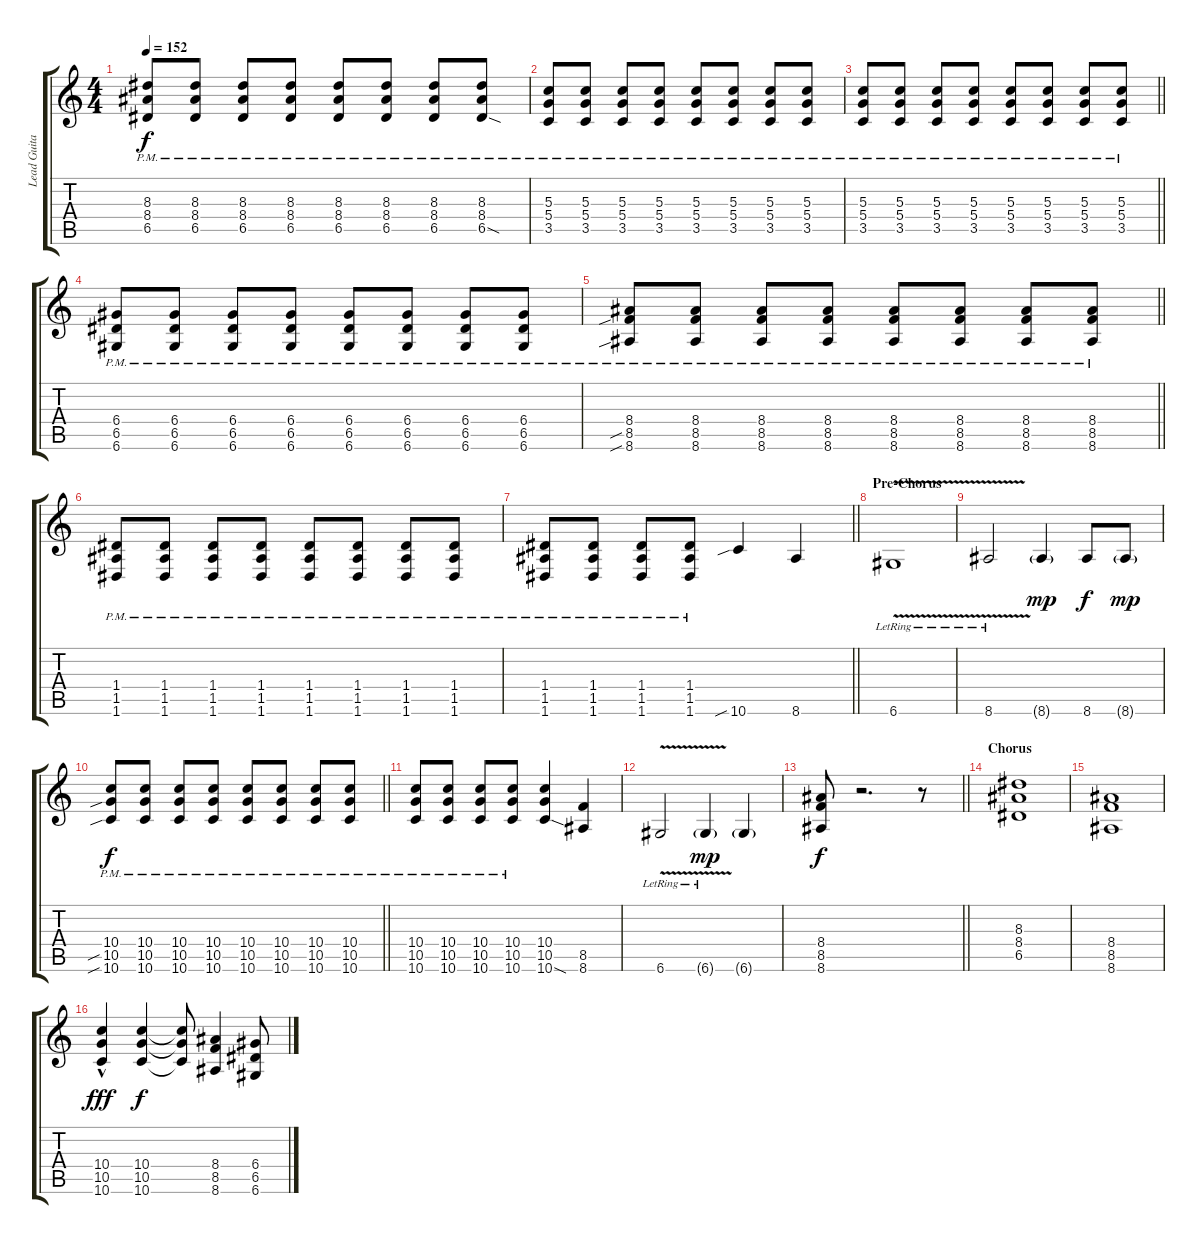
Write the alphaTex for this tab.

\track ("Lead Guitar" "Lead Guita") {instrument overdrivenguitar}
\staff {score tabs}
\tuning (E4 B3 G3 D3 A2 D2) {hide}
\ts (4 4)
\tempo 152
\clef g2
\ks c
(8.3{pm} 8.4{pm} 6.5{pm}).8{dy f} (8.3{pm} 8.4{pm} 6.5{pm}).8 (8.3{pm} 8.4{pm} 6.5{pm}).8 (8.3{pm} 8.4{pm} 6.5{pm}).8 (8.3{pm} 8.4{pm} 6.5{pm}).8 (8.3{pm} 8.4{pm} 6.5{pm}).8 (8.3{pm} 8.4{pm} 6.5{pm}).8 (8.3{pm} 8.4{pm} 6.5{sod pm}).8 |
(5.3{pm} 5.4{pm} 3.5{pm}).8 (5.3{pm} 5.4{pm} 3.5{pm}).8 (5.3{pm} 5.4{pm} 3.5{pm}).8 (5.3{pm} 5.4{pm} 3.5{pm}).8 (5.3{pm} 5.4{pm} 3.5{pm}).8 (5.3{pm} 5.4{pm} 3.5{pm}).8 (5.3{pm} 5.4{pm} 3.5{pm}).8 (5.3{pm} 5.4{pm} 3.5{pm}).8 |
\barLineRight lightlight
(5.3{pm} 5.4{pm} 3.5{pm}).8 (5.3{pm} 5.4{pm} 3.5{pm}).8 (5.3{pm} 5.4{pm} 3.5{pm}).8 (5.3{pm} 5.4{pm} 3.5{pm}).8 (5.3{pm} 5.4{pm} 3.5{pm}).8 (5.3{pm} 5.4{pm} 3.5{pm}).8 (5.3{pm} 5.4{pm} 3.5{pm}).8 (5.3{pm} 5.4{pm} 3.5{pm}).8 |
(6.4{pm} 6.5{pm} 6.6{pm}).8 (6.4{pm} 6.5{pm} 6.6{pm}).8 (6.4{pm} 6.5{pm} 6.6{pm}).8 (6.4{pm} 6.5{pm} 6.6{pm}).8 (6.4{pm} 6.5{pm} 6.6{pm}).8 (6.4{pm} 6.5{pm} 6.6{pm}).8 (6.4{pm} 6.5{pm} 6.6{pm}).8 (6.4{pm} 6.5{pm} 6.6{pm}).8 |
\barLineRight lightlight
(8.4{pm} 8.5{sib pm} 8.6{sib pm}).8 (8.4{pm} 8.5{pm} 8.6{pm}).8 (8.4{pm} 8.5{pm} 8.6{pm}).8 (8.4{pm} 8.5{pm} 8.6{pm}).8 (8.4{pm} 8.5{pm} 8.6{pm}).8 (8.4{pm} 8.5{pm} 8.6{pm}).8 (8.4{pm} 8.5{pm} 8.6{pm}).8 (8.4{pm} 8.5{pm} 8.6{pm}).8 |
(1.4{pm} 1.5{pm} 1.6{pm}).8 (1.4{pm} 1.5{pm} 1.6{pm}).8 (1.4{pm} 1.5{pm} 1.6{pm}).8 (1.4{pm} 1.5{pm} 1.6{pm}).8 (1.4{pm} 1.5{pm} 1.6{pm}).8 (1.4{pm} 1.5{pm} 1.6{pm}).8 (1.4{pm} 1.5{pm} 1.6{pm}).8 (1.4{pm} 1.5{pm} 1.6{pm}).8 |
\barLineRight lightlight
(1.4{pm} 1.5{pm} 1.6{pm}).8 (1.4{pm} 1.5{pm} 1.6{pm}).8 (1.4{pm} 1.5{pm} 1.6{pm}).8 (1.4{pm} 1.5{pm} 1.6{pm}).8 10.6{sib}.4 8.6.4 |
\section ("" "Pre-Chorus")
6.6{v lr}.1 |
8.6{v lr}.2 8.6{g}.4{dy mp} 8.6.8{dy f} 8.6{g}.8{dy mp} |
\barLineRight lightlight
(10.4{pm} 10.5{sib pm} 10.6{sib pm}).8{dy f} (10.4{pm} 10.5{pm} 10.6{pm}).8 (10.4{pm} 10.5{pm} 10.6{pm}).8 (10.4{pm} 10.5{pm} 10.6{pm}).8 (10.4{pm} 10.5{pm} 10.6{pm}).8 (10.4{pm} 10.5{pm} 10.6{pm}).8 (10.4{pm} 10.5{pm} 10.6{pm}).8 (10.4{pm} 10.5{pm} 10.6{pm}).8 |
(10.4{pm} 10.5{pm} 10.6{pm}).8 (10.4{pm} 10.5{pm} 10.6{pm}).8 (10.4{pm} 10.5{pm} 10.6{pm}).8 (10.4{pm} 10.5{pm} 10.6{pm}).8 (10.4 10.5 10.6{sod}).4 (8.5 8.6).4 |
6.6{v lr}.2 6.6{v g lr}.4{dy mp} 6.6{g}.4 |
\barLineRight lightlight
(8.4 8.5 8.6).8{dy f} r.2{d} r.8 |
\section ("" "Chorus")
(8.3 8.4 6.5).1 |
(8.4 8.5 8.6).1 |
(10.4{hac} 10.5 10.6).4{dy fff} (10.4 10.5 10.6).4{dy f} (10.4{t} 10.5{t} 10.6{t}).8 (8.4 8.5 8.6).4 (6.4 6.5 6.6).8
